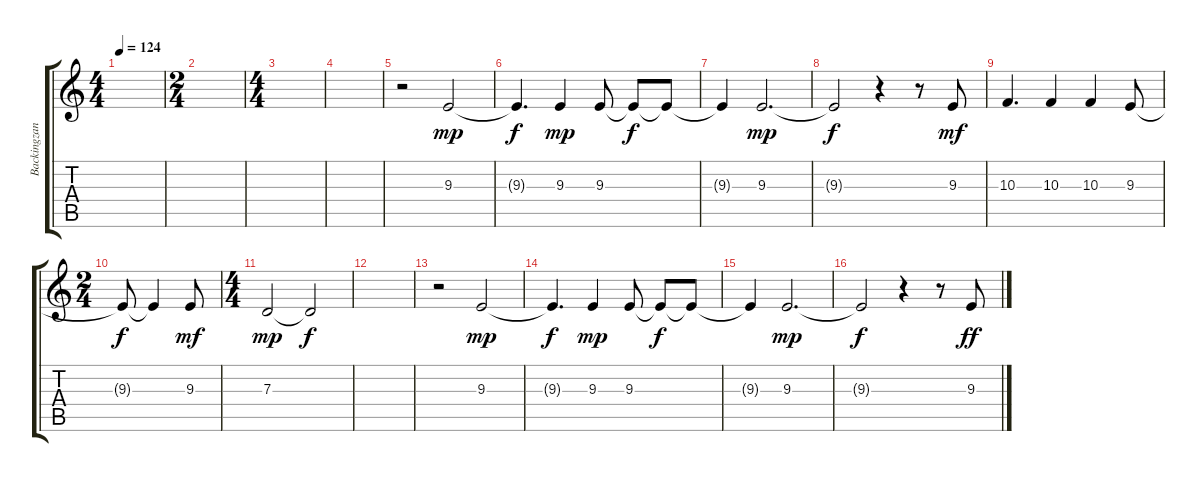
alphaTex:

\track ("Backingzang" "Backingzan") {instrument clarinet}
\staff {score tabs}
\tuning (E4 B3 G3 D3 A2 E2) {hide}
\ts (4 4)
\tempo 124
\clef g2
\ks c
|
\ts (2 4)
|
\ts (4 4)
|
|
r.2 9.3.2{dy mp} |
9.3{t}.4{d dy f} 9.3.4{dy mp} 9.3.8 9.3{t}.8{dy f} 9.3{t}.8 |
9.3{t}.4 9.3.2{d dy mp} |
9.3{t}.2{dy f} r.4 r.8 9.3.8{dy mf} |
10.3.4{d} 10.3.4 10.3.4 9.3.8 |
\ts (2 4)
9.3{t}.8{dy f} 9.3{t}.4 9.3.8{dy mf} |
\ts (4 4)
7.3.2{dy mp} 7.3{t}.2{dy f} |
|
r.2 9.3.2{dy mp} |
9.3{t}.4{d dy f} 9.3.4{dy mp} 9.3.8 9.3{t}.8{dy f} 9.3{t}.8 |
9.3{t}.4 9.3.2{d dy mp} |
9.3{t}.2{dy f} r.4 r.8 9.3.8{dy ff}
